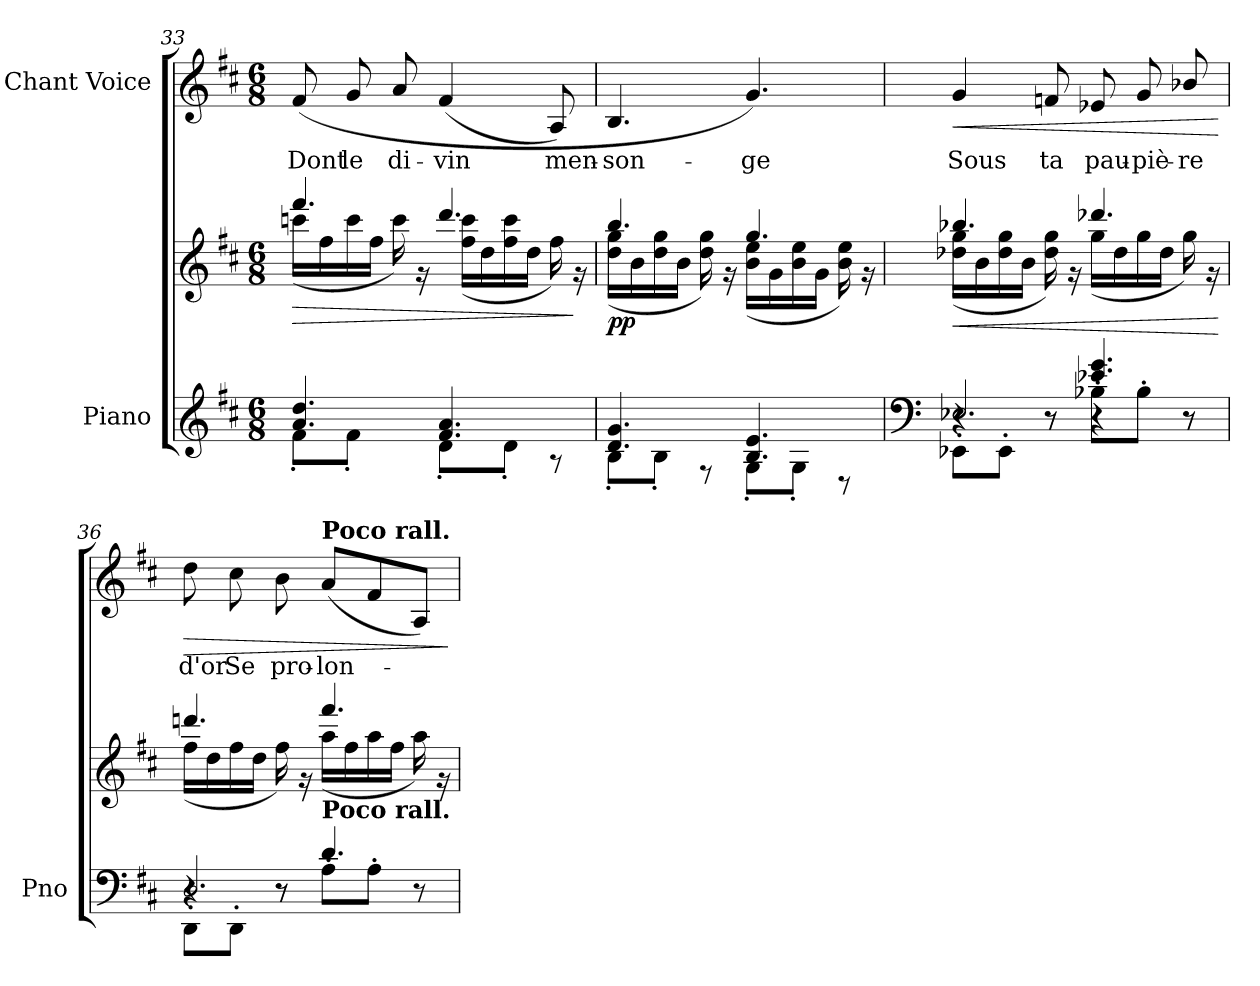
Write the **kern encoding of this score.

**kern	**kern	**dynam	**kern	**text	**dynam
*part2	*part2	*part2	*part1	*part1	*part1
*staff3	*staff2	*staff2/3	*staff1	*staff1	*staff1
*I"Piano	*	*	*I"Chant Voice	*	*
*I'Pno	*	*	*	*	*
*clefG2	*clefG2	*	*clefG2	*	*
*k[f#c#]	*k[f#c#]	*	*k[f#c#]	*	*
*M6/8	*M6/8	*	*M6/8	*	*
=33	=33	=33	=33	=33	=33
*^	*	*	*	*	*
!	!	!	!LO:HP:b	!	!	!
*	*	*^	*	*	*	*
4.a/ 4.dd/	8f#'<\L	4.fff#/	(>16cccn\LL	>	(8f#/	Dont	.
.	.	.	16ff#\	.	.	.	.
.	8f#'<\J	.	16ccc\	.	8g/	le	.
.	.	.	16ff#\JJ	.	.	.	.
.	8ryy	.	16ccc\)	.	8a/	di-	.
.	.	.	16r	.	.	.	.
4.f#/ 4.a/	8d'\L	4.ddd/	(>16ff#\ 16ccc\LL	.	(4f#/	-vin	.
.	.	.	16dd\	.	.	.	.
.	8d'\J	.	16ff#\ 16ccc\	.	.	.	.
.	.	.	16dd\JJ	.	.	.	.
.	8r	.	16ff#\)	.	8A/)	men-	.
.	.	.	16r	]	.	.	.
=34	=34	=34	=34	=34	=34	=34	=34
!	!	!	!	!LO:DY:b	!	!	!
4.d/ 4.g/	8B'\L	4.bb/	(>16dd\ 16gg\LL	pp	4.B/	-son-	.
.	.	.	16b\	.	.	.	.
.	8B'\J	.	16dd\ 16gg\	.	.	.	.
.	.	.	16b\JJ	.	.	.	.
.	8r	.	16dd\ 16gg\)	.	.	.	.
.	.	.	16r	.	.	.	.
4.B/ 4.e/	8G'\L	4.gg/	(>16b\ 16ee\LL	.	4.g/)	-ge	.
.	.	.	16g\	.	.	.	.
.	8G'\J	.	16b\ 16ee\	.	.	.	.
.	.	.	16g\JJ	.	.	.	.
.	8r	.	16b\ 16ee\)	.	.	.	.
.	.	.	16r	.	.	.	.
*v	*v	*	*	*	*	*	*
=35	=35	=35	=35	=35	=35	=35
*clefF4	*	*	*	*	*	*
*^	*	*	*	*	*	*
*	*^	*	*	*	*	*	*
*	*	*^	*	*	*	*	*	*
!	!	!	!	!	!	!LO:HP:b	!	!	!LO:HP:b
4r	2.E-X/	8EE-X'\L	8ryy	4.bb-X/	(>16dd-X\ 16gg\LL	<	4g/	Sous	<
.	.	.	.	.	16b\	.	.	.	.
.	.	8EE-'\J	8ryy	.	16dd-\ 16gg\	.	.	.	.
.	.	.	.	.	16b\JJ	.	.	.	.
8ryy	.	8r	8r	.	16dd-\ 16gg\)	.	8fn/	ta	.
.	.	.	.	.	16r	.	.	.	.
4.e-X/ 4.g/	.	8B-X'\L	4r	4.ddd-X/	(>16gg\LL	.	8e-X/	pau-	.
.	.	.	.	.	16dd-\	.	.	.	.
.	.	8B-'\J	.	.	16gg\	.	8g/	-piè-	.
.	.	.	.	.	16dd-\JJ	.	.	.	.
.	.	8r	8r	.	16gg\)	.	8b-X/	-re	.
.	.	.	.	.	16r	.	.	.	.
*v	*v	*v	*v	*	*	*	*	*	*
*	*v	*v	*	*	*	*
.	.	[	.	.	[
=36	=36	=36	=36	=36	=36
*^	*^	*	*	*	*
*	*^	*	*	*	*	*	*
*	*	*^	*	*	*	*	*	*
!	!	!	!	!	!	!	!	!	!LO:HP:b
4r	2.D/	8DD'\L	8ryy	4.dddn/	(>16ff#\LL	.	8dd\	d'or	>
.	.	.	.	.	16dd\	.	.	.	.
.	.	8DD'\J	8ryy	.	16ff#\	.	8cc#\	Se	.
.	.	.	.	.	16dd\JJ	.	.	.	.
8ryy	.	8r	8r	.	16ff#\)	.	8b\	pro-	.
.	.	.	.	.	16r	.	.	.	.
!	!	!	!	!	!	!	!LO:TX:a:B:t=Poco rall.	!	!
!	!	!	!	!LO:TX:b:B:t=Poco rall.	!	!	!	!	!
4.d/	.	8A'\L	4ryy	4.fff#/	(>16aa\LL	.	(8a/L	-lon-	.
.	.	.	.	.	16ff#\	.	.	.	.
.	.	8A'\J	.	.	16aa\	.	8f#/	.	.
.	.	.	.	.	16ff#\JJ	.	.	.	.
.	.	8ryy	8r	.	16aa\)	.	8A/J)	.	.
.	.	.	.	.	16r	.	.	.	.
*v	*v	*v	*v	*	*	*	*	*	*
*	*v	*v	*	*	*	*
.	.	.	.	.	]
=	=	=	=	=	=
*-	*-	*-	*-	*-	*-
